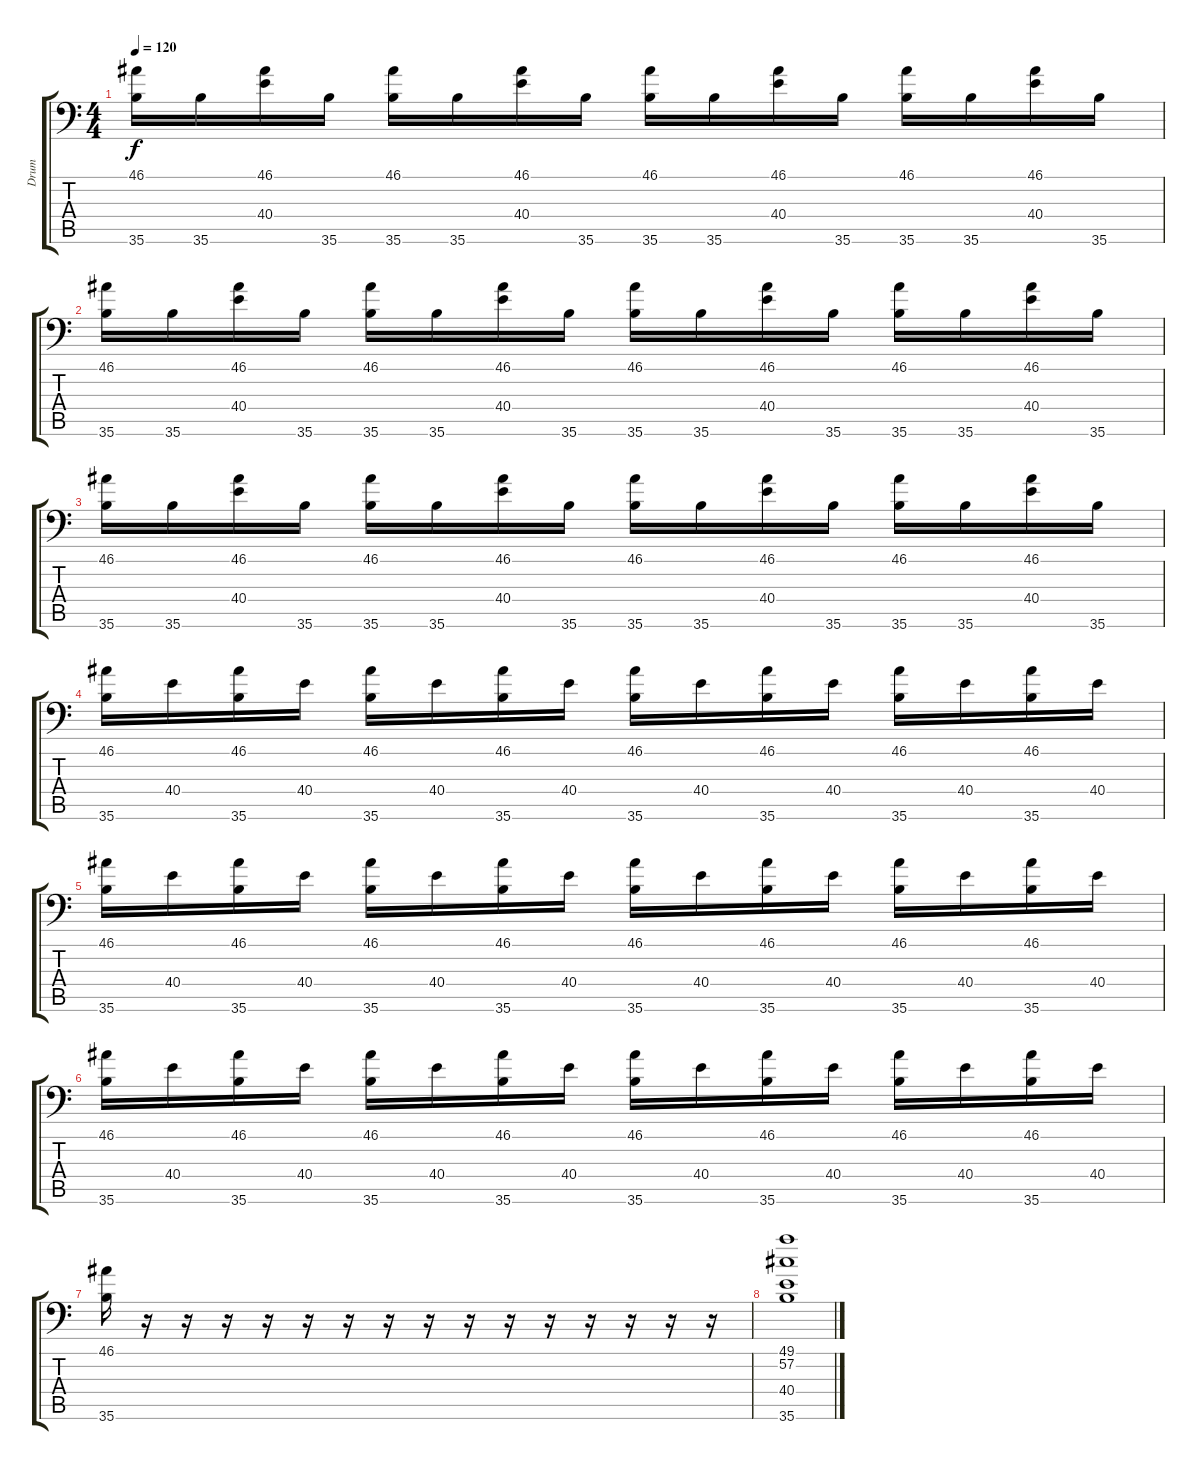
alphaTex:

\track ("Drum" "Drum") {instrument acousticgrandpiano}
\staff {score tabs}
\tuning (C-1 C-1 C-1 C-1 C-1 C-1) {hide}
\ts (4 4)
\tempo 120
\clef f4
\ks c
(46.1 35.6).16{dy f} 35.6.16 (46.1 40.4).16 35.6.16 (46.1 35.6).16 35.6.16 (46.1 40.4).16 35.6.16 (46.1 35.6).16 35.6.16 (46.1 40.4).16 35.6.16 (46.1 35.6).16 35.6.16 (46.1 40.4).16 35.6.16 |
(46.1 35.6).16 35.6.16 (46.1 40.4).16 35.6.16 (46.1 35.6).16 35.6.16 (46.1 40.4).16 35.6.16 (46.1 35.6).16 35.6.16 (46.1 40.4).16 35.6.16 (46.1 35.6).16 35.6.16 (46.1 40.4).16 35.6.16 |
(46.1 35.6).16 35.6.16 (46.1 40.4).16 35.6.16 (46.1 35.6).16 35.6.16 (46.1 40.4).16 35.6.16 (46.1 35.6).16 35.6.16 (46.1 40.4).16 35.6.16 (46.1 35.6).16 35.6.16 (46.1 40.4).16 35.6.16 |
(46.1 35.6).16 40.4.16 (46.1 35.6).16 40.4.16 (46.1 35.6).16 40.4.16 (46.1 35.6).16 40.4.16 (46.1 35.6).16 40.4.16 (46.1 35.6).16 40.4.16 (46.1 35.6).16 40.4.16 (46.1 35.6).16 40.4.16 |
(46.1 35.6).16 40.4.16 (46.1 35.6).16 40.4.16 (46.1 35.6).16 40.4.16 (46.1 35.6).16 40.4.16 (46.1 35.6).16 40.4.16 (46.1 35.6).16 40.4.16 (46.1 35.6).16 40.4.16 (46.1 35.6).16 40.4.16 |
(46.1 35.6).16 40.4.16 (46.1 35.6).16 40.4.16 (46.1 35.6).16 40.4.16 (46.1 35.6).16 40.4.16 (46.1 35.6).16 40.4.16 (46.1 35.6).16 40.4.16 (46.1 35.6).16 40.4.16 (46.1 35.6).16 40.4.16 |
(46.1 35.6).16 r.16 r.16 r.16 r.16 r.16 r.16 r.16 r.16 r.16 r.16 r.16 r.16 r.16 r.16 r.16 |
(49.1 57.2 40.4 35.6).1
